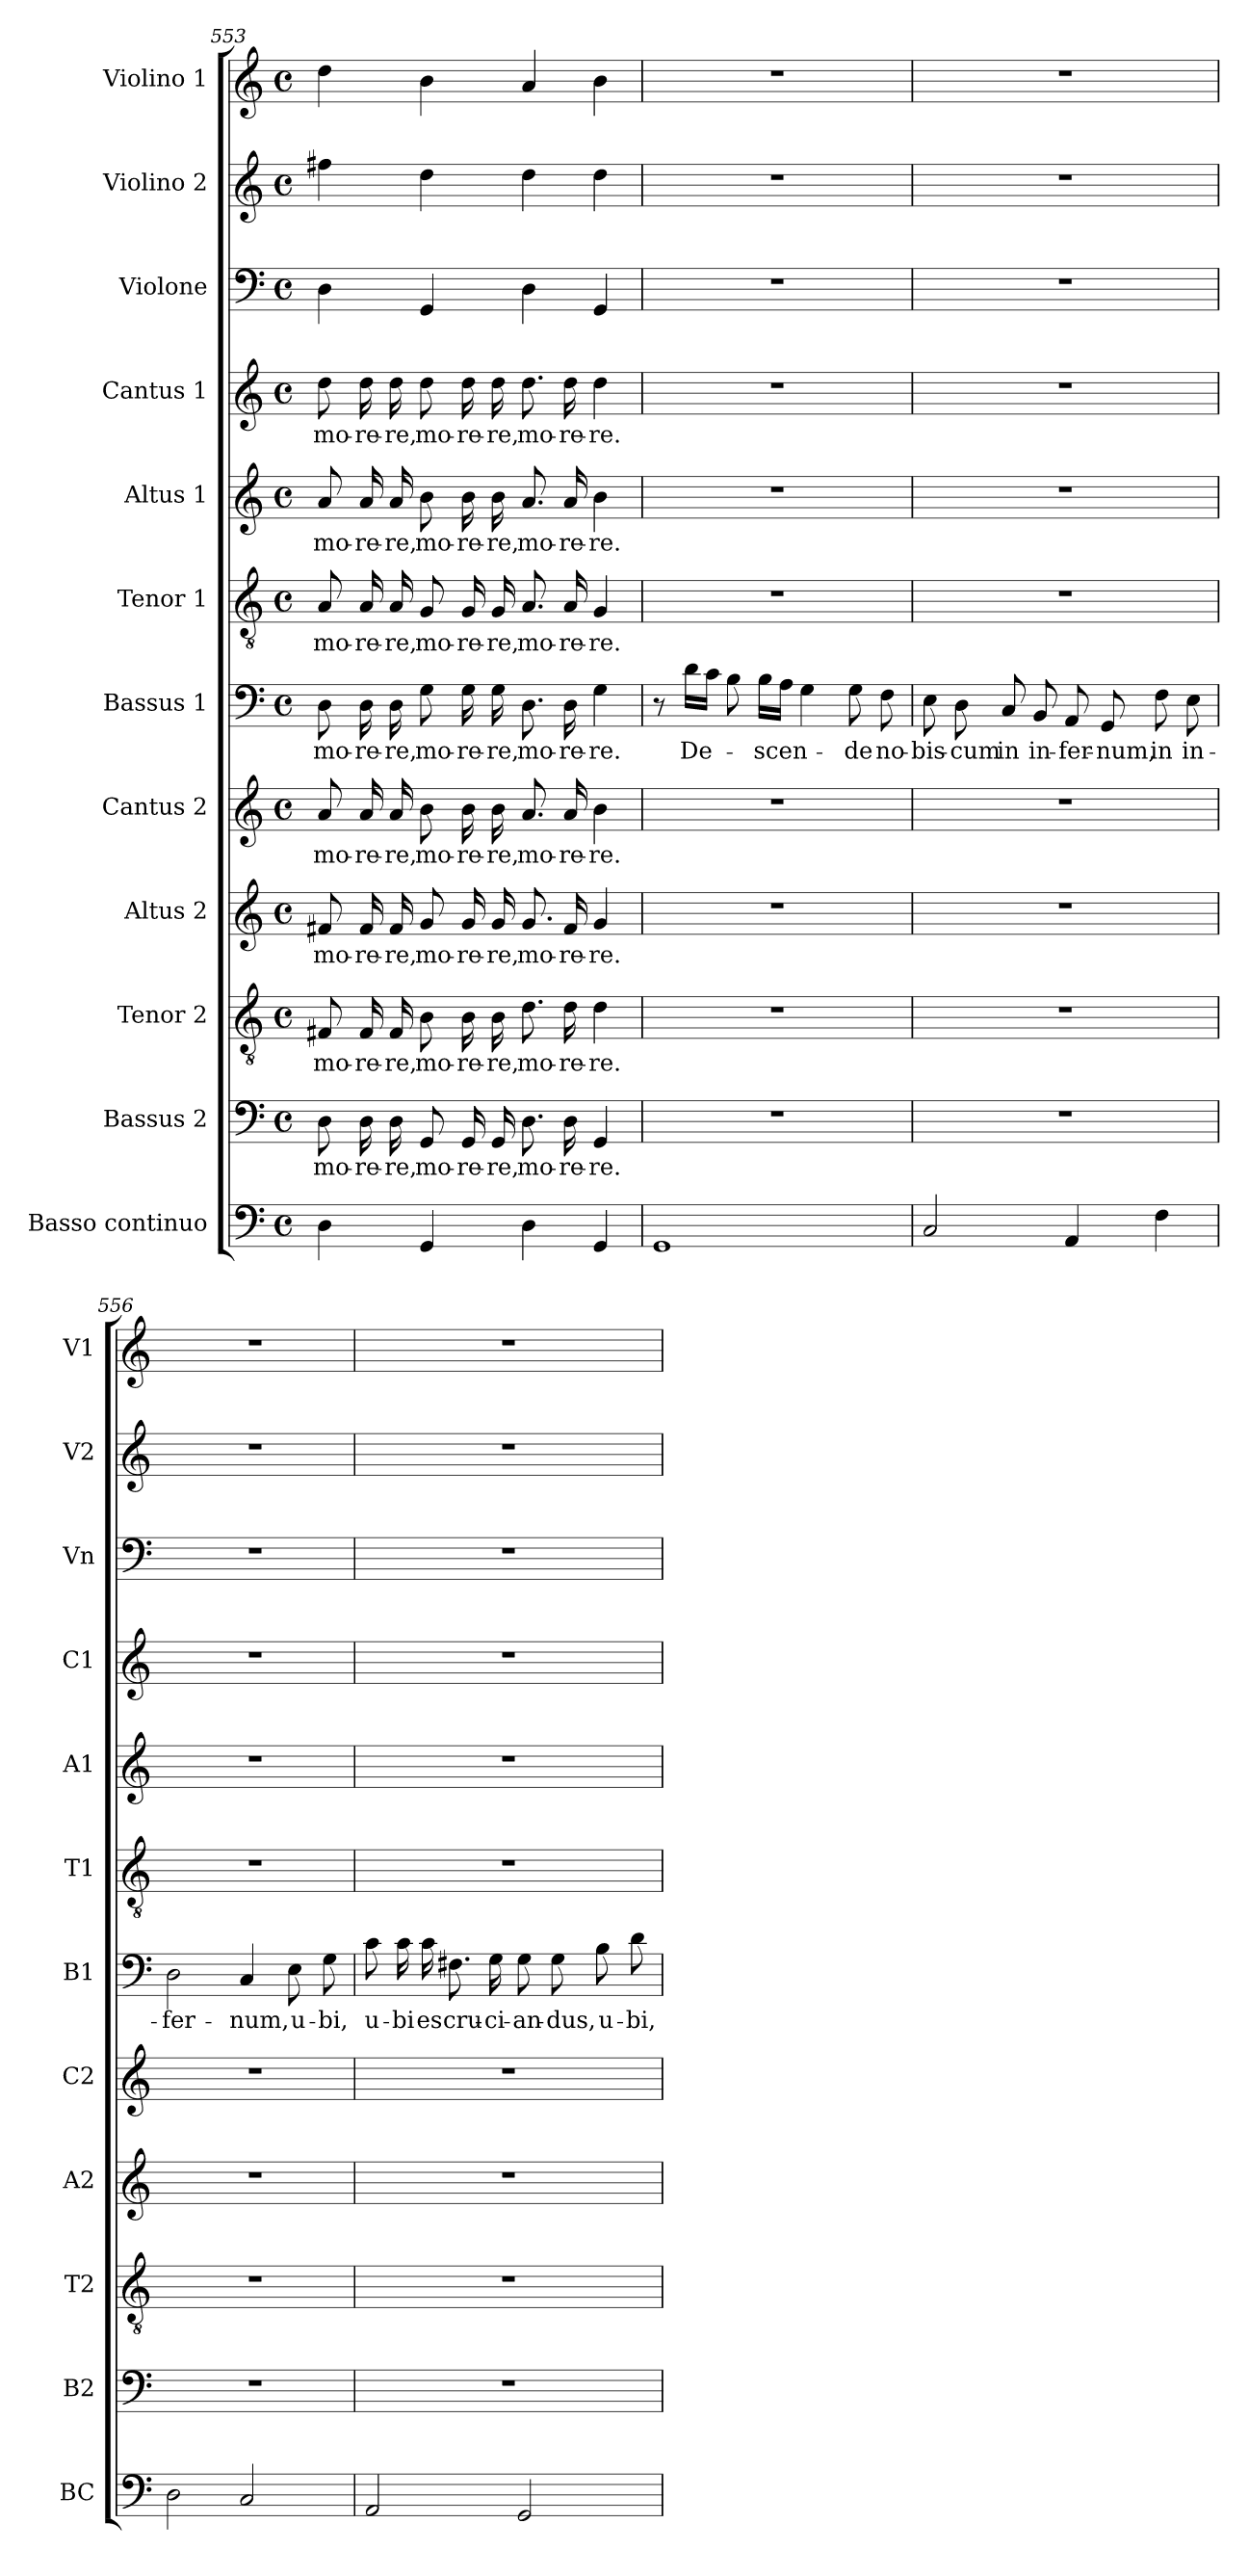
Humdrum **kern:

**kern	**kern	**text	**kern	**text	**kern	**text	**kern	**text	**kern	**text	**kern	**text	**kern	**text	**kern	**text	**kern	**kern	**kern
*part12	*part11	*part11	*part10	*part10	*part9	*part9	*part8	*part8	*part7	*part7	*part6	*part6	*part5	*part5	*part4	*part4	*part3	*part2	*part1
*staff12	*staff11	*staff11	*staff10	*staff10	*staff9	*staff9	*staff8	*staff8	*staff7	*staff7	*staff6	*staff6	*staff5	*staff5	*staff4	*staff4	*staff3	*staff2	*staff1
*I"Basso continuo	*I"Bassus 2	*	*I"Tenor 2	*	*I"Altus 2	*	*I"Cantus 2	*	*I"Bassus 1	*	*I"Tenor 1	*	*I"Altus 1	*	*I"Cantus 1	*	*I"Violone	*I"Violino 2	*I"Violino 1
*I'BC	*I'B2	*	*I'T2	*	*I'A2	*	*I'C2	*	*I'B1	*	*I'T1	*	*I'A1	*	*I'C1	*	*I'Vn	*I'V2	*I'V1
!!LO:PB:g=z
*clefF4	*clefF4	*	*clefGv2	*	*clefG2	*	*clefG2	*	*clefF4	*	*clefGv2	*	*clefG2	*	*clefG2	*	*clefF4	*clefG2	*clefG2
*ITrd7c12	*	*	*	*	*	*	*	*	*	*	*	*	*	*	*	*	*ITrd7c12	*	*
*k[]	*k[]	*	*k[]	*	*k[]	*	*k[]	*	*k[]	*	*k[]	*	*k[]	*	*k[]	*	*k[]	*k[]	*k[]
*C:	*C:	*	*C:	*	*C:	*	*C:	*	*C:	*	*C:	*	*C:	*	*C:	*	*C:	*C:	*C:
*M4/4	*M4/4	*	*M4/4	*	*M4/4	*	*M4/4	*	*M4/4	*	*M4/4	*	*M4/4	*	*M4/4	*	*M4/4	*M4/4	*M4/4
*met(c)	*met(c)	*	*met(c)	*	*met(c)	*	*met(c)	*	*met(c)	*	*met(c)	*	*met(c)	*	*met(c)	*	*met(c)	*met(c)	*met(c)
=553	=553	=553	=553	=553	=553	=553	=553	=553	=553	=553	=553	=553	=553	=553	=553	=553	=553	=553	=553
!	!	!LO:LY:b	!	!LO:LY:b	!	!LO:LY:b	!	!LO:LY:b	!	!LO:LY:b	!	!LO:LY:b	!	!LO:LY:b	!	!LO:LY:b	!	!	!
4DD\	8D\	mo-	8F#X/	mo-	8f#X/	mo-	8a/	mo-	8D\	mo-	8A/	mo-	8a/	mo-	8dd\	mo-	4DD\	4ff#X\	4dd\
!	!	!LO:LY:b	!	!LO:LY:b	!	!LO:LY:b	!	!LO:LY:b	!	!LO:LY:b	!	!LO:LY:b	!	!LO:LY:b	!	!LO:LY:b	!	!	!
.	16D\	-re-	16F#/	-re-	16f#/	-re-	16a/	-re-	16D\	-re-	16A/	-re-	16a/	-re-	16dd\	-re-	.	.	.
!	!	!LO:LY:b	!	!LO:LY:b	!	!LO:LY:b	!	!LO:LY:b	!	!LO:LY:b	!	!LO:LY:b	!	!LO:LY:b	!	!LO:LY:b	!	!	!
.	16D\	-re,	16F#/	-re,	16f#/	-re,	16a/	-re,	16D\	-re,	16A/	-re,	16a/	-re,	16dd\	-re,	.	.	.
!	!	!LO:LY:b	!	!LO:LY:b	!	!LO:LY:b	!	!LO:LY:b	!	!LO:LY:b	!	!LO:LY:b	!	!LO:LY:b	!	!LO:LY:b	!	!	!
4GGG/	8GG/	mo-	8B\	mo-	8g/	mo-	8b\	mo-	8G\	mo-	8G/	mo-	8b\	mo-	8dd\	mo-	4GGG/	4dd\	4b\
!	!	!LO:LY:b	!	!LO:LY:b	!	!LO:LY:b	!	!LO:LY:b	!	!LO:LY:b	!	!LO:LY:b	!	!LO:LY:b	!	!LO:LY:b	!	!	!
.	16GG/	-re-	16B\	-re-	16g/	-re-	16b\	-re-	16G\	-re-	16G/	-re-	16b\	-re-	16dd\	-re-	.	.	.
!	!	!LO:LY:b	!	!LO:LY:b	!	!LO:LY:b	!	!LO:LY:b	!	!LO:LY:b	!	!LO:LY:b	!	!LO:LY:b	!	!LO:LY:b	!	!	!
.	16GG/	-re,	16B\	-re,	16g/	-re,	16b\	-re,	16G\	-re,	16G/	-re,	16b\	-re,	16dd\	-re,	.	.	.
!	!	!LO:LY:b	!	!LO:LY:b	!	!LO:LY:b	!	!LO:LY:b	!	!LO:LY:b	!	!LO:LY:b	!	!LO:LY:b	!	!LO:LY:b	!	!	!
4DD\	8.D\	mo-	8.d\	mo-	8.g/	mo-	8.a/	mo-	8.D\	mo-	8.A/	mo-	8.a/	mo-	8.dd\	mo-	4DD\	4dd\	4a/
!	!	!LO:LY:b	!	!LO:LY:b	!	!LO:LY:b	!	!LO:LY:b	!	!LO:LY:b	!	!LO:LY:b	!	!LO:LY:b	!	!LO:LY:b	!	!	!
.	16D\	-re-	16d\	-re-	16f#/	-re-	16a/	-re-	16D\	-re-	16A/	-re-	16a/	-re-	16dd\	-re-	.	.	.
!	!	!LO:LY:b	!	!LO:LY:b	!	!LO:LY:b	!	!LO:LY:b	!	!LO:LY:b	!	!LO:LY:b	!	!LO:LY:b	!	!LO:LY:b	!	!	!
4GGG/	4GG/	-re.	4d\	-re.	4g/	-re.	4b\	-re.	4G\	-re.	4G/	-re.	4b\	-re.	4dd\	-re.	4GGG/	4dd\	4b\
=554	=554	=554	=554	=554	=554	=554	=554	=554	=554	=554	=554	=554	=554	=554	=554	=554	=554	=554	=554
1GGG	1r	.	1r	.	1r	.	1r	.	8r	.	1r	.	1r	.	1r	.	1r	1r	1r
!	!	!	!	!	!	!	!	!	!	!LO:LY:b	!	!	!	!	!	!	!	!	!
.	.	.	.	.	.	.	.	.	16d\LL	De-	.	.	.	.	.	.	.	.	.
.	.	.	.	.	.	.	.	.	16c\JJ	.	.	.	.	.	.	.	.	.	.
.	.	.	.	.	.	.	.	.	8B\	.	.	.	.	.	.	.	.	.	.
!	!	!	!	!	!	!	!	!	!	!LO:LY:b	!	!	!	!	!	!	!	!	!
.	.	.	.	.	.	.	.	.	16B\LL	-scen-	.	.	.	.	.	.	.	.	.
.	.	.	.	.	.	.	.	.	16A\JJ	.	.	.	.	.	.	.	.	.	.
.	.	.	.	.	.	.	.	.	4G\	.	.	.	.	.	.	.	.	.	.
!	!	!	!	!	!	!	!	!	!	!LO:LY:b	!	!	!	!	!	!	!	!	!
.	.	.	.	.	.	.	.	.	8G\	-de	.	.	.	.	.	.	.	.	.
!	!	!	!	!	!	!	!	!	!	!LO:LY:b	!	!	!	!	!	!	!	!	!
.	.	.	.	.	.	.	.	.	8F\	no-	.	.	.	.	.	.	.	.	.
=555	=555	=555	=555	=555	=555	=555	=555	=555	=555	=555	=555	=555	=555	=555	=555	=555	=555	=555	=555
!	!	!	!	!	!	!	!	!	!	!LO:LY:b	!	!	!	!	!	!	!	!	!
2CC/	1r	.	1r	.	1r	.	1r	.	8E\	-bis-	1r	.	1r	.	1r	.	1r	1r	1r
!	!	!	!	!	!	!	!	!	!	!LO:LY:b	!	!	!	!	!	!	!	!	!
.	.	.	.	.	.	.	.	.	8D\	-cum	.	.	.	.	.	.	.	.	.
!	!	!	!	!	!	!	!	!	!	!LO:LY:b	!	!	!	!	!	!	!	!	!
.	.	.	.	.	.	.	.	.	8C/	in	.	.	.	.	.	.	.	.	.
!	!	!	!	!	!	!	!	!	!	!LO:LY:b	!	!	!	!	!	!	!	!	!
.	.	.	.	.	.	.	.	.	8BB/	in-	.	.	.	.	.	.	.	.	.
!	!	!	!	!	!	!	!	!	!	!LO:LY:b	!	!	!	!	!	!	!	!	!
4AAA/	.	.	.	.	.	.	.	.	8AA/	-fer-	.	.	.	.	.	.	.	.	.
!	!	!	!	!	!	!	!	!	!	!LO:LY:b	!	!	!	!	!	!	!	!	!
.	.	.	.	.	.	.	.	.	8GG/	-num,	.	.	.	.	.	.	.	.	.
!	!	!	!	!	!	!	!	!	!	!LO:LY:b	!	!	!	!	!	!	!	!	!
4FF\	.	.	.	.	.	.	.	.	8F\	in	.	.	.	.	.	.	.	.	.
!	!	!	!	!	!	!	!	!	!	!LO:LY:b	!	!	!	!	!	!	!	!	!
.	.	.	.	.	.	.	.	.	8E\	in-	.	.	.	.	.	.	.	.	.
=556	=556	=556	=556	=556	=556	=556	=556	=556	=556	=556	=556	=556	=556	=556	=556	=556	=556	=556	=556
!	!	!	!	!	!	!	!	!	!	!LO:LY:b	!	!	!	!	!	!	!	!	!
2DD\	1r	.	1r	.	1r	.	1r	.	2D\	-fer-	1r	.	1r	.	1r	.	1r	1r	1r
!	!	!	!	!	!	!	!	!	!	!LO:LY:b	!	!	!	!	!	!	!	!	!
2CC/	.	.	.	.	.	.	.	.	4C/	-num,	.	.	.	.	.	.	.	.	.
!	!	!	!	!	!	!	!	!	!	!LO:LY:b	!	!	!	!	!	!	!	!	!
.	.	.	.	.	.	.	.	.	8E\	u-	.	.	.	.	.	.	.	.	.
!	!	!	!	!	!	!	!	!	!	!LO:LY:b	!	!	!	!	!	!	!	!	!
.	.	.	.	.	.	.	.	.	8G\	-bi,	.	.	.	.	.	.	.	.	.
!!LO:PB:g=z
=557	=557	=557	=557	=557	=557	=557	=557	=557	=557	=557	=557	=557	=557	=557	=557	=557	=557	=557	=557
!	!	!	!	!	!	!	!	!	!	!LO:LY:b	!	!	!	!	!	!	!	!	!
2AAA/	1r	.	1r	.	1r	.	1r	.	8c\	u-	1r	.	1r	.	1r	.	1r	1r	1r
!	!	!	!	!	!	!	!	!	!	!LO:LY:b	!	!	!	!	!	!	!	!	!
.	.	.	.	.	.	.	.	.	16c\	-bi	.	.	.	.	.	.	.	.	.
!	!	!	!	!	!	!	!	!	!	!LO:LY:b	!	!	!	!	!	!	!	!	!
.	.	.	.	.	.	.	.	.	16c\	es	.	.	.	.	.	.	.	.	.
!	!	!	!	!	!	!	!	!	!	!LO:LY:b	!	!	!	!	!	!	!	!	!
.	.	.	.	.	.	.	.	.	8.F#X\	cru-	.	.	.	.	.	.	.	.	.
!	!	!	!	!	!	!	!	!	!	!LO:LY:b	!	!	!	!	!	!	!	!	!
.	.	.	.	.	.	.	.	.	16G\	-ci-	.	.	.	.	.	.	.	.	.
!	!	!	!	!	!	!	!	!	!	!LO:LY:b	!	!	!	!	!	!	!	!	!
2GGG/	.	.	.	.	.	.	.	.	8G\	-an-	.	.	.	.	.	.	.	.	.
!	!	!	!	!	!	!	!	!	!	!LO:LY:b	!	!	!	!	!	!	!	!	!
.	.	.	.	.	.	.	.	.	8G\	-dus,	.	.	.	.	.	.	.	.	.
!	!	!	!	!	!	!	!	!	!	!LO:LY:b	!	!	!	!	!	!	!	!	!
.	.	.	.	.	.	.	.	.	8B\	u-	.	.	.	.	.	.	.	.	.
!	!	!	!	!	!	!	!	!	!	!LO:LY:b	!	!	!	!	!	!	!	!	!
.	.	.	.	.	.	.	.	.	8d\	-bi,	.	.	.	.	.	.	.	.	.
=	=	=	=	=	=	=	=	=	=	=	=	=	=	=	=	=	=	=	=
*-	*-	*-	*-	*-	*-	*-	*-	*-	*-	*-	*-	*-	*-	*-	*-	*-	*-	*-	*-
